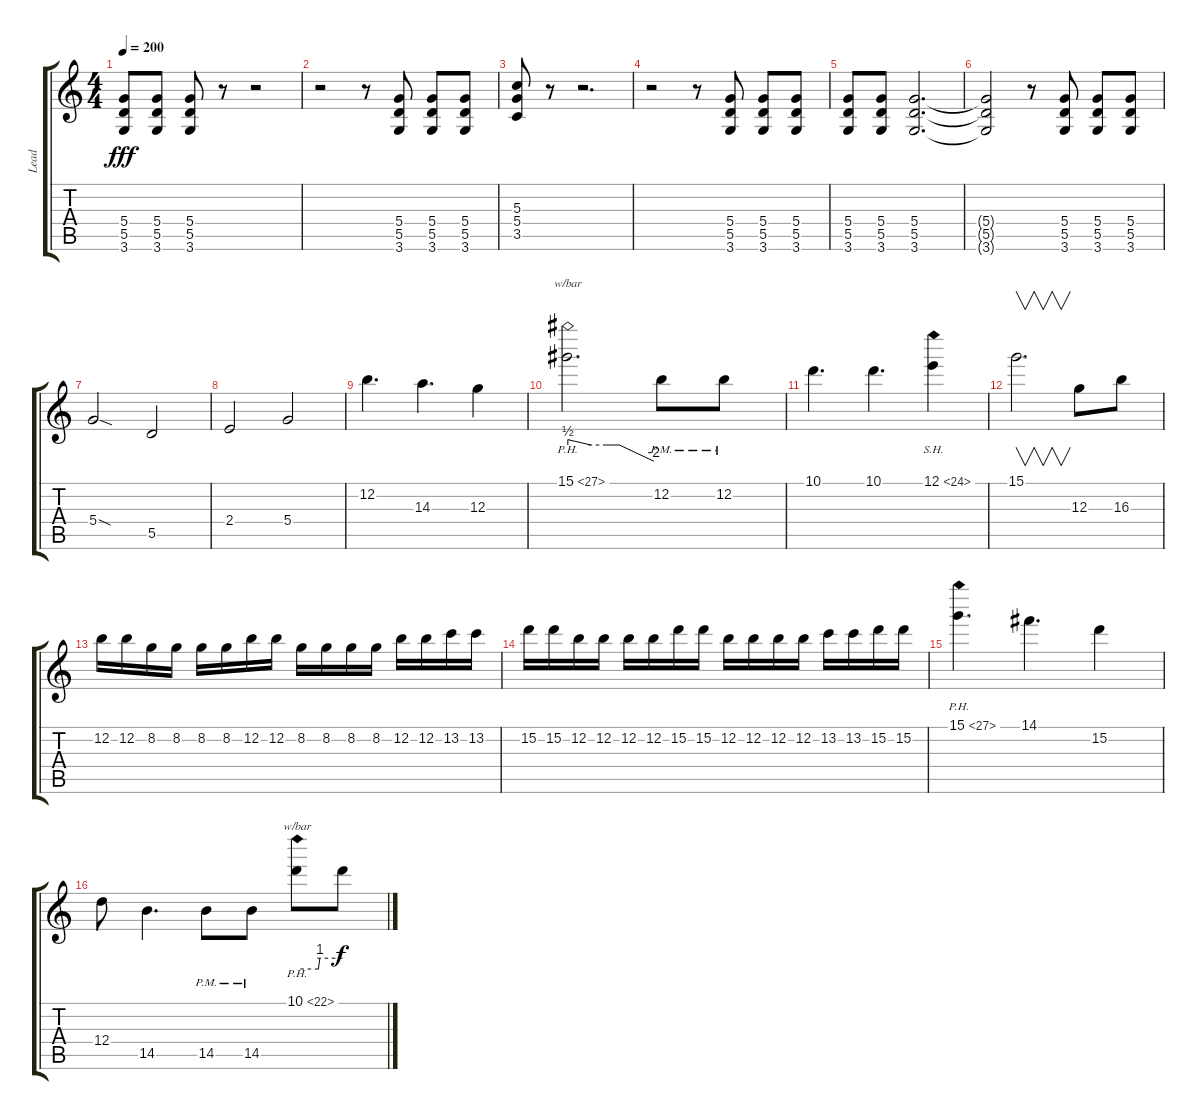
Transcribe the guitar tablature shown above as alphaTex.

\track ("Lead" "Lead") {instrument overdrivenguitar}
\staff {score tabs}
\tuning (E4 B3 G3 D3 A2 E2) {hide}
\ts (4 4)
\tempo 200
\clef g2
\ks c
(5.4 5.5 3.6).8{dy fff} (5.4 5.5 3.6).8 (5.4 5.5 3.6).8 r.8 r.2 |
r.2 r.8 (5.4 5.5 3.6).8 (5.4 5.5 3.6).8 (5.4 5.5 3.6).8 |
(5.3 5.4 3.5).8 r.8 r.2{d} |
r.2 r.8 (5.4 5.5 3.6).8 (5.4 5.5 3.6).8 (5.4 5.5 3.6).8 |
(5.4 5.5 3.6).8 (5.4 5.5 3.6).8 (5.4 5.5 3.6).2{d} |
(5.4{t} 5.5{t} 3.6{t}).2 r.8 (5.4 5.5 3.6).8 (5.4 5.5 3.6).8 (5.4 5.5 3.6).8 |
5.4{sod}.2 5.5.2 |
2.4.2 5.4.2 |
12.2.4{d} 14.3.4{d} 12.3.4 |
15.1{ph 12}.2{d tbe (custom default 0 2 16 0 27 0 30 0 32 0 36 0 60 -8)} 12.2{pm}.8 12.2{pm}.8 |
10.1.4{d} 10.1.4{d} 12.1{sh 12}.4 |
15.1.2{v d} 12.3.8 16.3.8 |
12.2.16 12.2.16 8.2.16 8.2.16 8.2.16 8.2.16 12.2.16 12.2.16 8.2.16 8.2.16 8.2.16 8.2.16 12.2.16 12.2.16 13.2.16 13.2.16 |
15.2.16 15.2.16 12.2.16 12.2.16 12.2.16 12.2.16 15.2.16 15.2.16 12.2.16 12.2.16 12.2.16 12.2.16 13.2.16 13.2.16 15.2.16 15.2.16 |
15.1{ph 12}.4{d} 14.1.4{d} 15.2.4 |
12.4.8 14.5.4{d} 14.5{pm}.8 14.5{pm}.8 10.1{ph 12}.8{tbe (custom default 0 0 28 0 30 4 60 4)} 10.1{t}.8{dy f}
